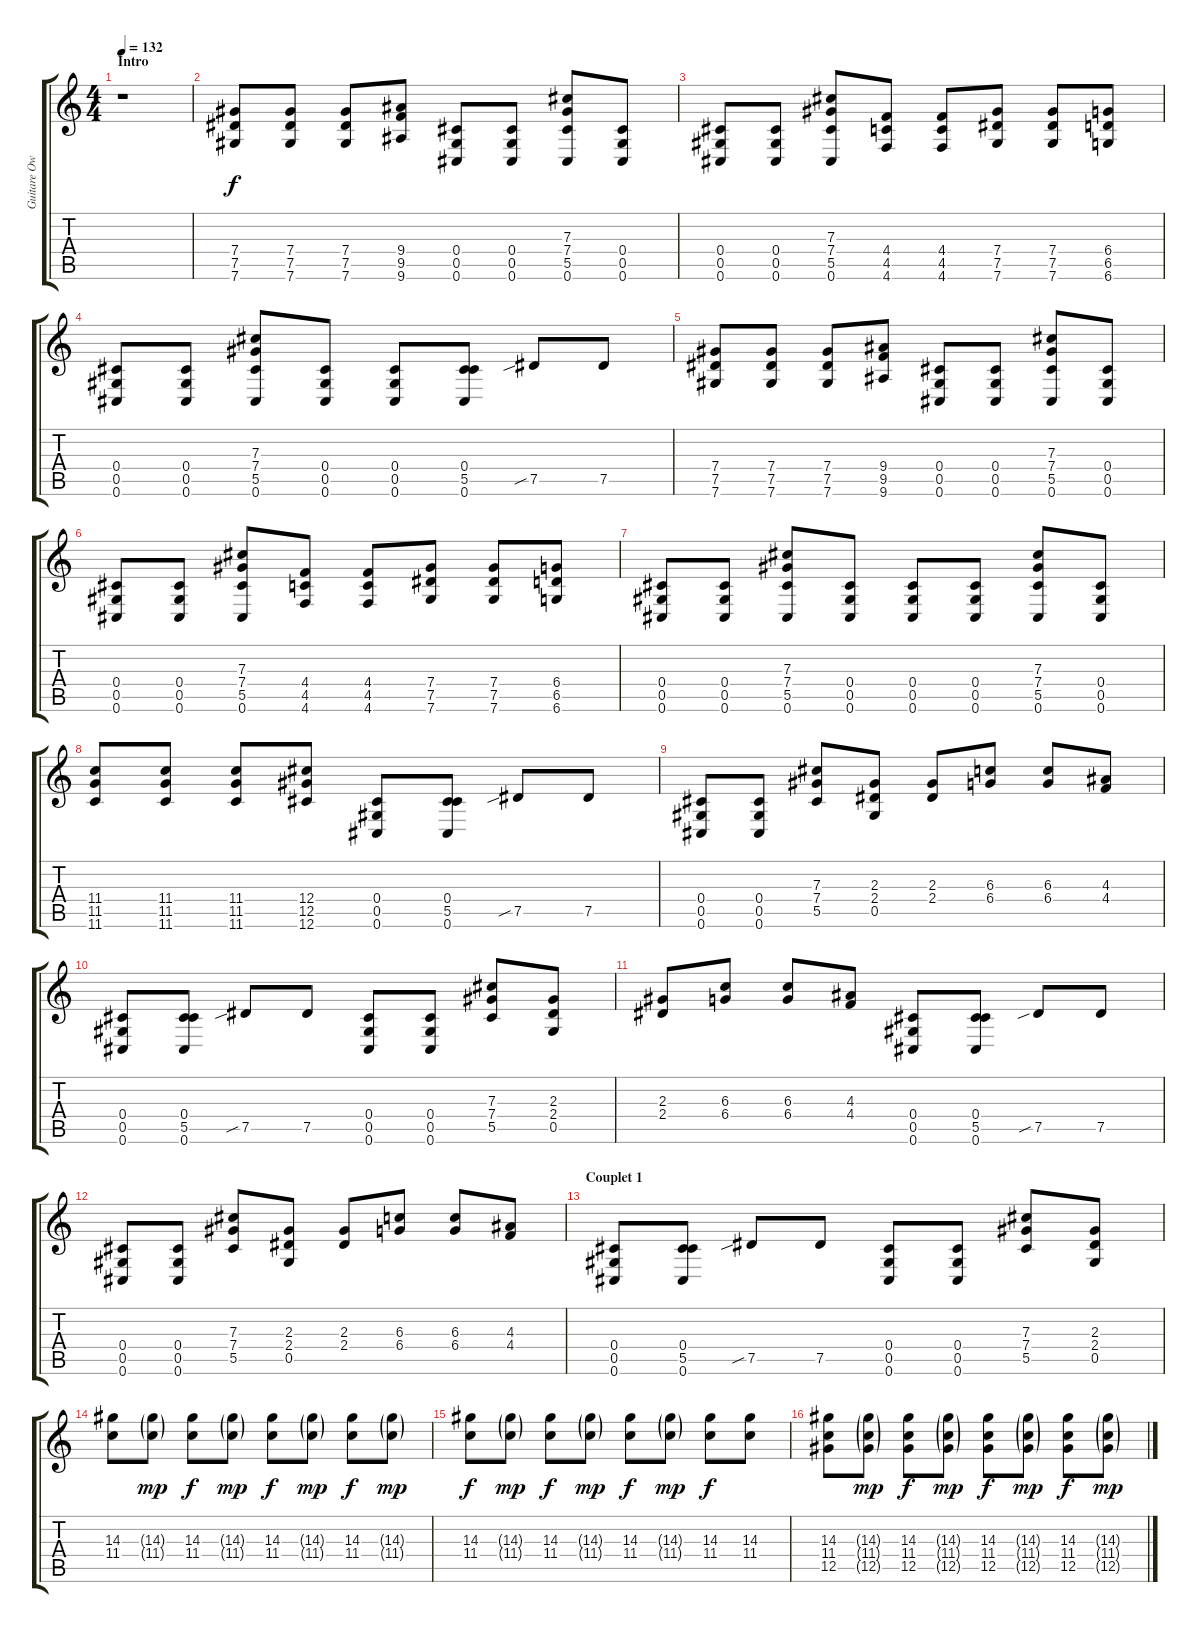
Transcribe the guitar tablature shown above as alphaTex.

\track ("Guitare Owen" "Guitare Ow") {instrument overdrivenguitar}
\staff {score tabs}
\tuning (Eb4 Bb3 Gb3 Db3 Ab2 Db2) {hide}
\ts (4 4)
\section ("" "Intro")
\tempo 132
\clef g2
\ks c
r.1{dy f instrument overdrivenguitar} |
(7.4 7.5 7.6).8 (7.4 7.5 7.6).8 (7.4 7.5 7.6).8 (9.4 9.5 9.6).8 (0.4 0.5 0.6).8 (0.4 0.5 0.6).8 (7.3 7.4 5.5 0.6).8 (0.4 0.5 0.6).8 |
(0.4 0.5 0.6).8 (0.4 0.5 0.6).8 (7.3 7.4 5.5 0.6).8 (4.4 4.5 4.6).8 (4.4 4.5 4.6).8 (7.4 7.5 7.6).8 (7.4 7.5 7.6).8 (6.4 6.5 6.6).8 |
(0.4 0.5 0.6).8 (0.4 0.5 0.6).8 (7.3 7.4 5.5 0.6).8 (0.4 0.5 0.6).8 (0.4 0.5 0.6).8 (0.4 5.5 0.6).8 7.5{sib}.8 7.5.8 |
(7.4 7.5 7.6).8 (7.4 7.5 7.6).8 (7.4 7.5 7.6).8 (9.4 9.5 9.6).8 (0.4 0.5 0.6).8 (0.4 0.5 0.6).8 (7.3 7.4 5.5 0.6).8 (0.4 0.5 0.6).8 |
(0.4 0.5 0.6).8 (0.4 0.5 0.6).8 (7.3 7.4 5.5 0.6).8 (4.4 4.5 4.6).8 (4.4 4.5 4.6).8 (7.4 7.5 7.6).8 (7.4 7.5 7.6).8 (6.4 6.5 6.6).8 |
(0.4 0.5 0.6).8 (0.4 0.5 0.6).8 (7.3 7.4 5.5 0.6).8 (0.4 0.5 0.6).8 (0.4 0.5 0.6).8 (0.4 0.5 0.6).8 (7.3 7.4 5.5 0.6).8 (0.4 0.5 0.6).8 |
(11.4 11.5 11.6).8 (11.4 11.5 11.6).8 (11.4 11.5 11.6).8 (12.4 12.5 12.6).8 (0.4 0.5 0.6).8 (0.4 5.5 0.6).8 7.5{sib}.8 7.5.8 |
(0.4 0.5 0.6).8 (0.4 0.5 0.6).8 (7.3 7.4 5.5).8 (2.3 2.4 0.5).8 (2.3 2.4).8 (6.3 6.4).8 (6.3 6.4).8 (4.3 4.4).8 |
(0.4 0.5 0.6).8 (0.4 5.5 0.6).8 7.5{sib}.8 7.5.8 (0.4 0.5 0.6).8 (0.4 0.5 0.6).8 (7.3 7.4 5.5).8 (2.3 2.4 0.5).8 |
(2.3 2.4).8 (6.3 6.4).8 (6.3 6.4).8 (4.3 4.4).8 (0.4 0.5 0.6).8 (0.4 5.5 0.6).8 7.5{sib}.8 7.5.8 |
(0.4 0.5 0.6).8 (0.4 0.5 0.6).8 (7.3 7.4 5.5).8 (2.3 2.4 0.5).8 (2.3 2.4).8 (6.3 6.4).8 (6.3 6.4).8 (4.3 4.4).8 |
\section ("" "Couplet 1")
(0.4 0.5 0.6).8 (0.4 5.5 0.6).8 7.5{sib}.8 7.5.8 (0.4 0.5 0.6).8 (0.4 0.5 0.6).8 (7.3 7.4 5.5).8 (2.3 2.4 0.5).8 |
(14.3 11.4).8{volume 9} (14.3{g} 11.4{g}).8{dy mp} (14.3 11.4).8{dy f} (14.3{g} 11.4{g}).8{dy mp} (14.3 11.4).8{dy f} (14.3{g} 11.4{g}).8{dy mp} (14.3 11.4).8{dy f} (14.3{g} 11.4{g}).8{dy mp} |
(14.3 11.4).8{dy f} (14.3{g} 11.4{g}).8{dy mp} (14.3 11.4).8{dy f} (14.3{g} 11.4{g}).8{dy mp} (14.3 11.4).8{dy f} (14.3{g} 11.4{g}).8{dy mp} (14.3 11.4).8{dy f} (14.3 11.4).8 |
(14.3 11.4 12.5).8 (14.3{g} 11.4{g} 12.5{g}).8{dy mp} (14.3 11.4 12.5).8{dy f} (14.3{g} 11.4{g} 12.5{g}).8{dy mp} (14.3 11.4 12.5).8{dy f} (14.3{g} 11.4{g} 12.5{g}).8{dy mp} (14.3 11.4 12.5).8{dy f} (14.3{g} 11.4{g} 12.5{g}).8{dy mp}
